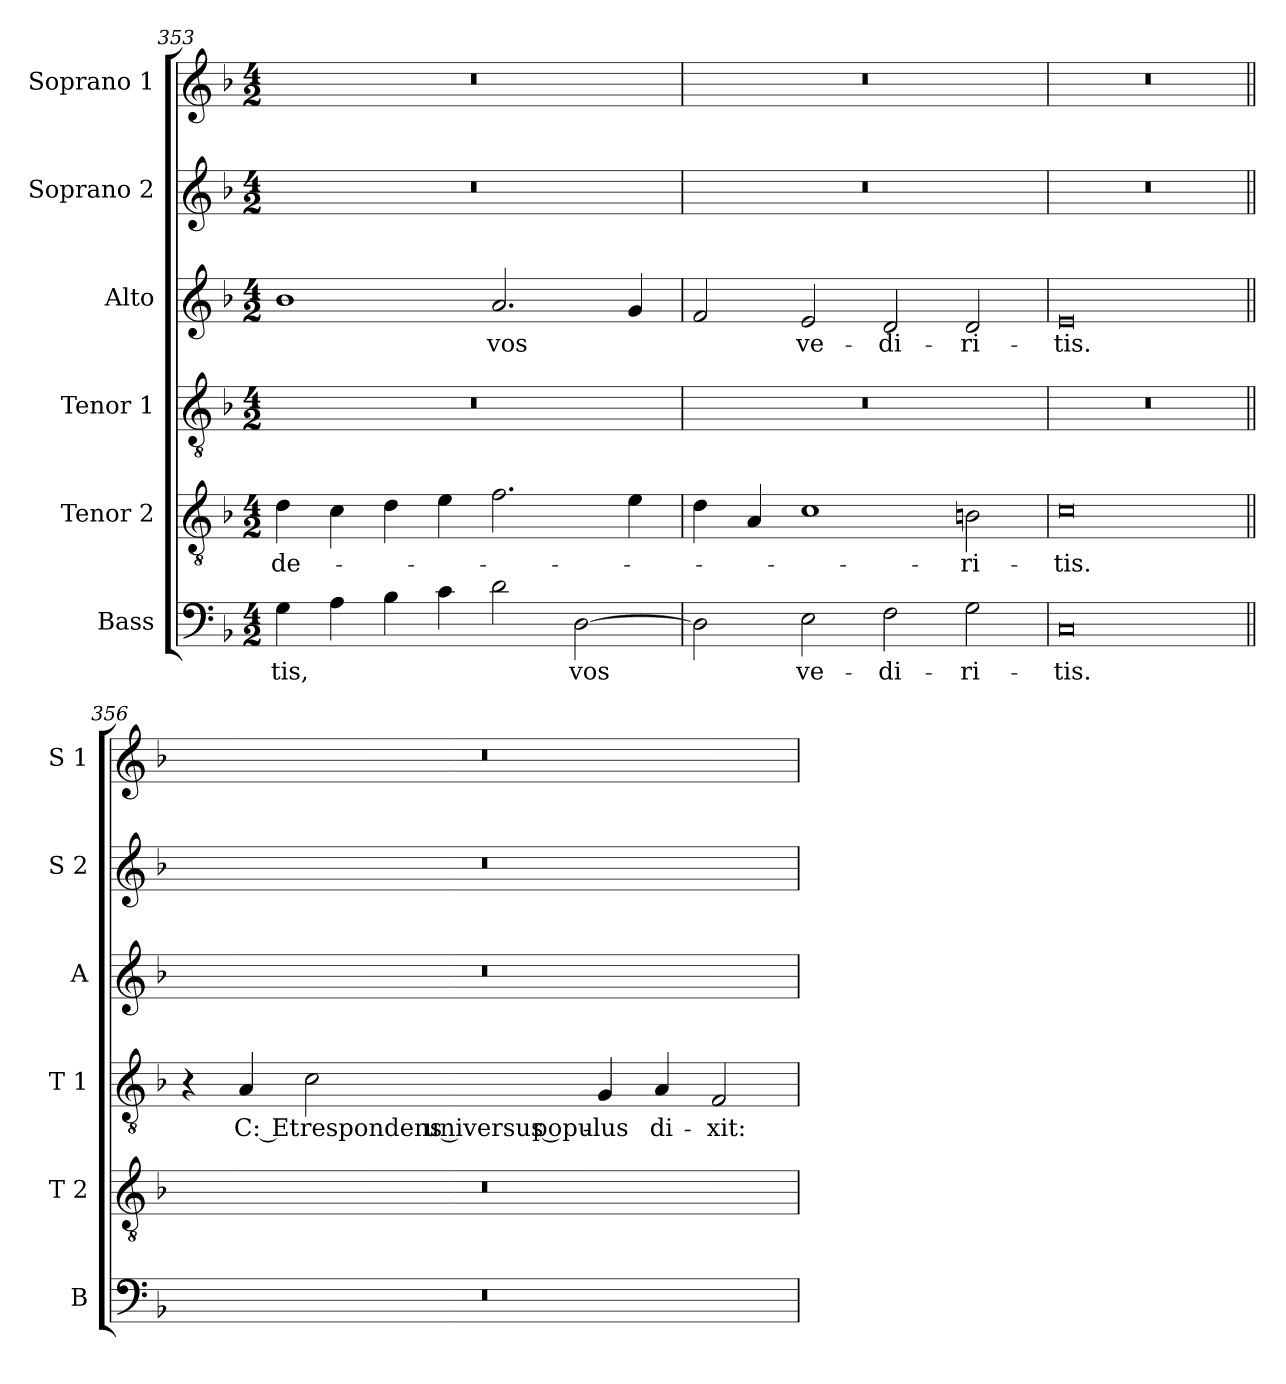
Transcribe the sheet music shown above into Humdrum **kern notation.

**kern	**text	**kern	**text	**kern	**text	**kern	**text	**kern	**kern
*part6	*part6	*part5	*part5	*part4	*part4	*part3	*part3	*part2	*part1
*staff6	*staff6	*staff5	*staff5	*staff4	*staff4	*staff3	*staff3	*staff2	*staff1
*I"Bass	*	*I"Tenor 2	*	*I"Tenor 1	*	*I"Alto	*	*I"Soprano 2	*I"Soprano 1
*I'B	*	*I'T 2	*	*I'T 1	*	*I'A	*	*I'S 2	*I'S 1
*clefF4	*	*clefGv2	*	*clefGv2	*	*clefG2	*	*clefG2	*clefG2
*k[b-]	*	*k[b-]	*	*k[b-]	*	*k[b-]	*	*k[b-]	*k[b-]
*F:	*	*F:	*	*F:	*	*F:	*	*F:	*F:
*M4/2	*	*M4/2	*	*M4/2	*	*M4/2	*	*M4/2	*M4/2
=353	=353	=353	=353	=353	=353	=353	=353	=353	=353
!	!LO:LY:b	!	!	!	!	!	!	!	!
!	!	!	!LO:LY:b	!	!	!	!	!	!
4G\	-tis,	4d\	-de-	0r	.	1b-	.	0r	0r
4A\	.	4c\	.	.	.	.	.	.	.
4B-\	.	4d\	.	.	.	.	.	.	.
4c\	.	4e\	.	.	.	.	.	.	.
!	!	!	!	!	!	!	!LO:LY:b	!	!
2d\	.	2.f\	.	.	.	2.a/	vos	.	.
!	!LO:LY:b	!	!	!	!	!	!	!	!
[2D\	vos	.	.	.	.	.	.	.	.
.	.	4e\	.	.	.	4g/	.	.	.
=354	=354	=354	=354	=354	=354	=354	=354	=354	=354
2D\]	.	4d\	.	0r	.	2f/	.	0r	0r
.	.	4A/	.	.	.	.	.	.	.
!	!LO:LY:b	!	!	!	!	!	!	!	!
!	!	!	!	!	!	!	!LO:LY:b	!	!
2E\	ve-	1c	.	.	.	2e/	ve-	.	.
!	!LO:LY:b	!	!	!	!	!	!	!	!
!	!	!	!	!	!	!	!LO:LY:b	!	!
2F\	-di-	.	.	.	.	2d/	-di-	.	.
!	!LO:LY:b	!	!	!	!	!	!	!	!
!	!	!	!LO:LY:b	!	!	!	!	!	!
!	!	!	!	!	!	!	!LO:LY:b	!	!
2G\	-ri-	2Bn\	-ri-	.	.	2d/	-ri-	.	.
=355	=355	=355	=355	=355	=355	=355	=355	=355	=355
!	!LO:LY:b	!	!	!	!	!	!	!	!
!	!	!	!LO:LY:b	!	!	!	!	!	!
!	!	!	!	!	!	!	!LO:LY:b	!	!
0C	-tis.	0c	-tis.	0r	.	0e	-tis.	0r	0r
!!LO:LB:g=z
=356||	=356||	=356||	=356||	=356||	=356||	=356||	=356||	=356||	=356||
0r	.	0r	.	4r	.	0r	.	0r	0r
!	!	!	!	!	!LO:LY:b	!	!	!	!
.	.	.	.	4A/	C: Et	.	.	.	.
!	!	!	!	!	!LO:LY:b	!	!	!	!
.	.	.	.	2c\	respondens universus popu-	.	.	.	.
!	!	!	!	!	!LO:LY:b	!	!	!	!
.	.	.	.	4G/	-lus	.	.	.	.
!	!	!	!	!	!LO:LY:b	!	!	!	!
.	.	.	.	4A/	di-	.	.	.	.
!	!	!	!	!	!LO:LY:b	!	!	!	!
.	.	.	.	2F/	-xit:	.	.	.	.
=	=	=	=	=	=	=	=	=	=
*-	*-	*-	*-	*-	*-	*-	*-	*-	*-
